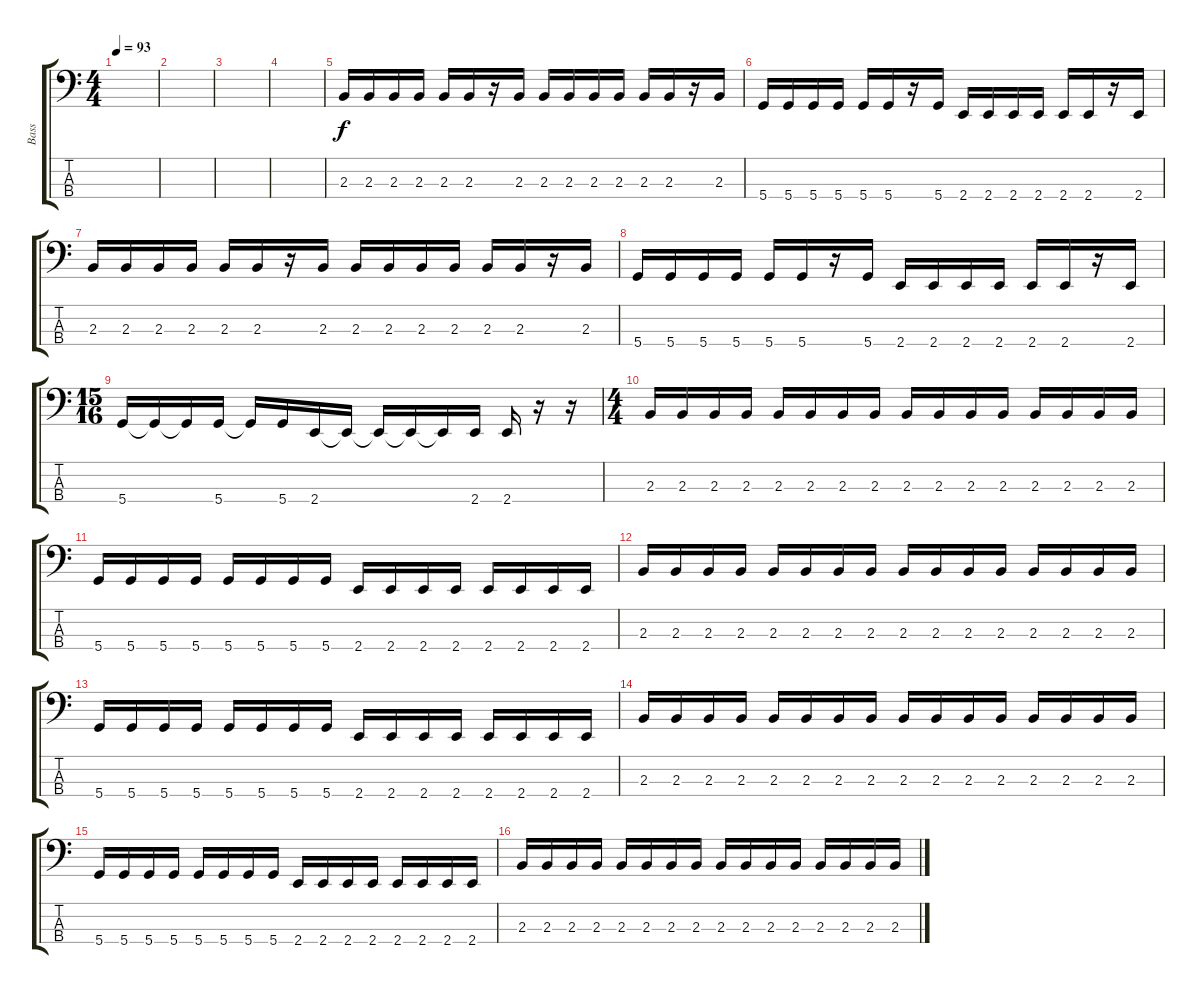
\track ("Bass" "Bass") {instrument electricbasspick}
\staff {score tabs}
\tuning (G2 D2 A1 D1) {hide}
\ts (4 4)
\tempo 93
\clef f4
\ks c
|
|
|
|
2.3.16 2.3.16 2.3.16 2.3.16 2.3.16 2.3.16 r.16 2.3.16 2.3.16 2.3.16 2.3.16 2.3.16 2.3.16 2.3.16 r.16 2.3.16 |
5.4.16 5.4.16 5.4.16 5.4.16 5.4.16 5.4.16 r.16 5.4.16 2.4.16 2.4.16 2.4.16 2.4.16 2.4.16 2.4.16 r.16 2.4.16 |
2.3.16 2.3.16 2.3.16 2.3.16 2.3.16 2.3.16 r.16 2.3.16 2.3.16 2.3.16 2.3.16 2.3.16 2.3.16 2.3.16 r.16 2.3.16 |
5.4.16 5.4.16 5.4.16 5.4.16 5.4.16 5.4.16 r.16 5.4.16 2.4.16 2.4.16 2.4.16 2.4.16 2.4.16 2.4.16 r.16 2.4.16 |
\ts (15 16)
5.4.16 5.4{t}.16 5.4{t}.16 5.4.16 5.4{t}.16 5.4.16 2.4.16 2.4{t}.16 2.4{t}.16 2.4{t}.16 2.4{t}.16 2.4.16 2.4.16 r.16 r.16 |
\ts (4 4)
2.3.16 2.3.16 2.3.16 2.3.16 2.3.16 2.3.16 2.3.16 2.3.16 2.3.16 2.3.16 2.3.16 2.3.16 2.3.16 2.3.16 2.3.16 2.3.16 |
5.4.16 5.4.16 5.4.16 5.4.16 5.4.16 5.4.16 5.4.16 5.4.16 2.4.16 2.4.16 2.4.16 2.4.16 2.4.16 2.4.16 2.4.16 2.4.16 |
2.3.16 2.3.16 2.3.16 2.3.16 2.3.16 2.3.16 2.3.16 2.3.16 2.3.16 2.3.16 2.3.16 2.3.16 2.3.16 2.3.16 2.3.16 2.3.16 |
5.4.16 5.4.16 5.4.16 5.4.16 5.4.16 5.4.16 5.4.16 5.4.16 2.4.16 2.4.16 2.4.16 2.4.16 2.4.16 2.4.16 2.4.16 2.4.16 |
2.3.16 2.3.16 2.3.16 2.3.16 2.3.16 2.3.16 2.3.16 2.3.16 2.3.16 2.3.16 2.3.16 2.3.16 2.3.16 2.3.16 2.3.16 2.3.16 |
5.4.16 5.4.16 5.4.16 5.4.16 5.4.16 5.4.16 5.4.16 5.4.16 2.4.16 2.4.16 2.4.16 2.4.16 2.4.16 2.4.16 2.4.16 2.4.16 |
2.3.16 2.3.16 2.3.16 2.3.16 2.3.16 2.3.16 2.3.16 2.3.16 2.3.16 2.3.16 2.3.16 2.3.16 2.3.16 2.3.16 2.3.16 2.3.16
